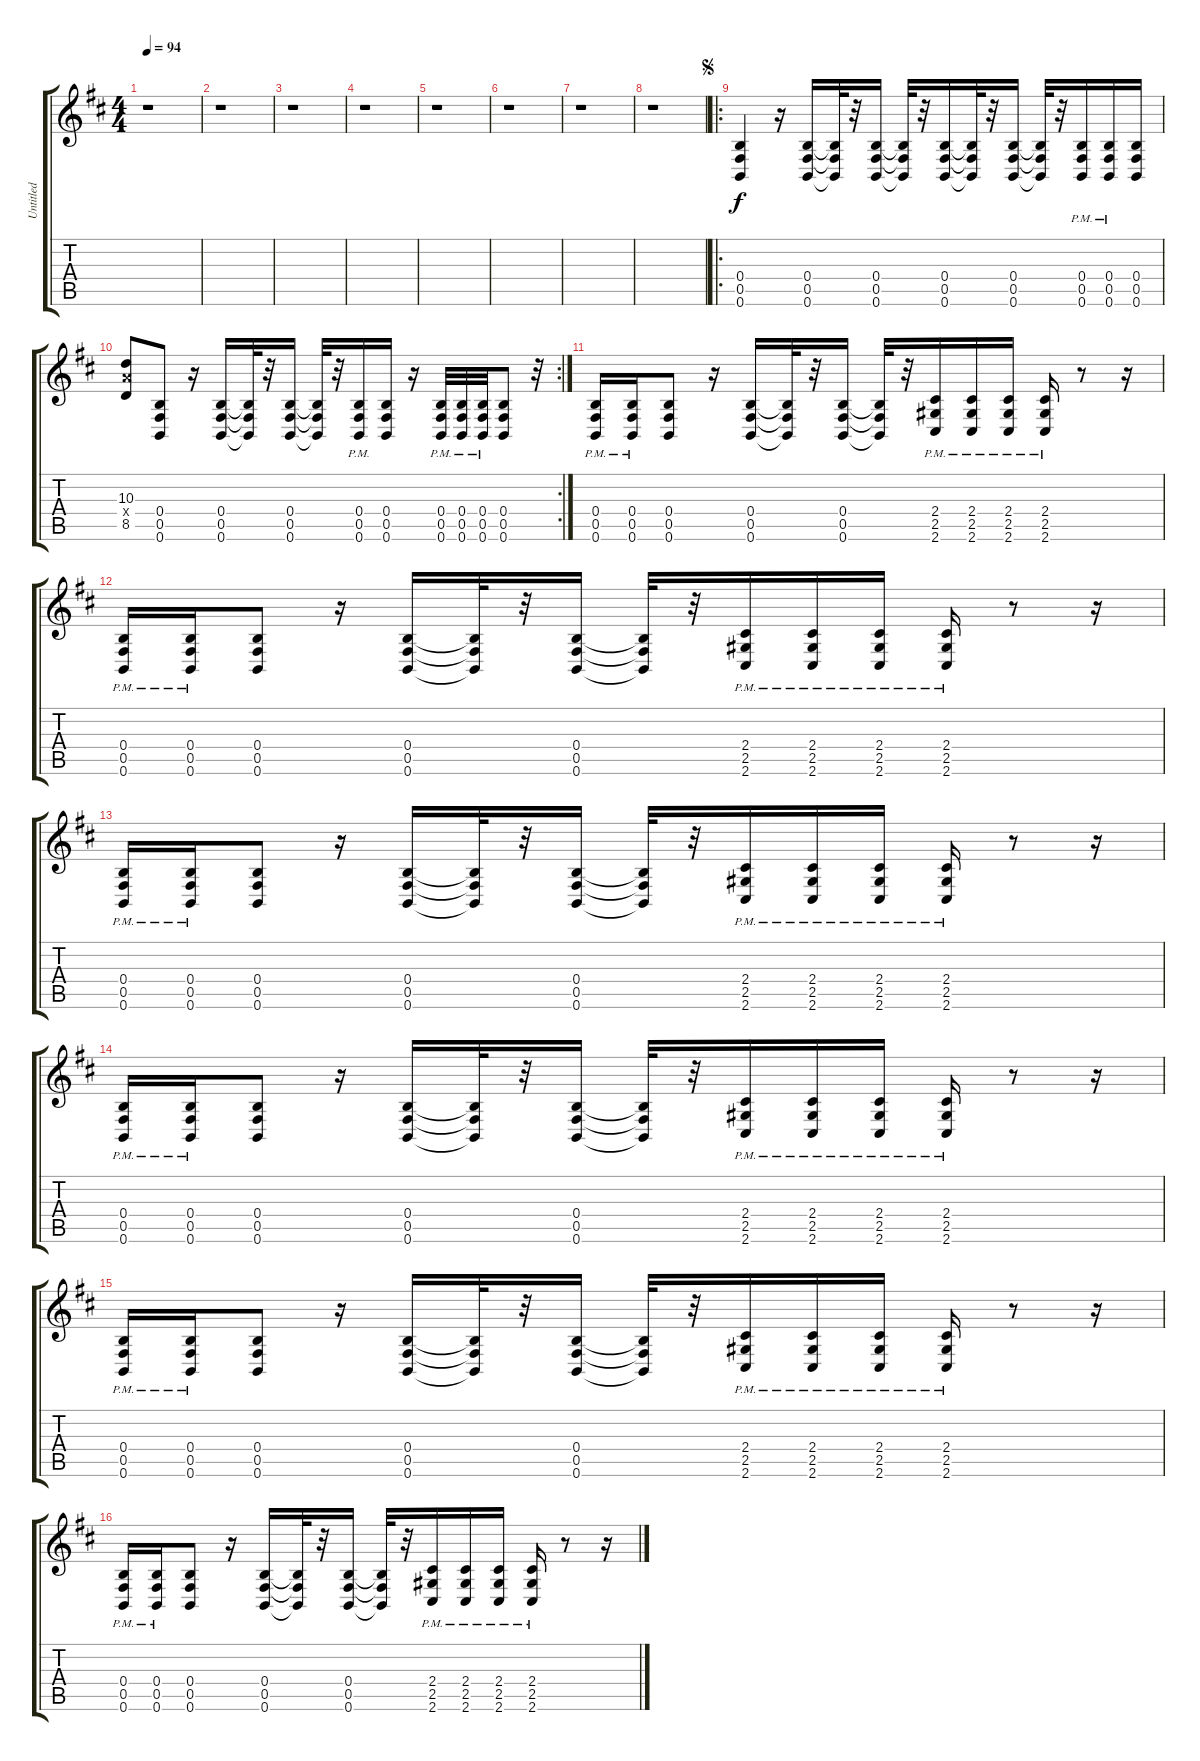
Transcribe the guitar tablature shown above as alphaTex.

\track ("Untitled" "Untitled") {instrument distortionguitar}
\staff {score tabs}
\tuning (Db4 Ab3 E3 B2 Gb2 B1) {hide}
\ts (4 4)
\tempo 94
\clef g2
\ks d
r.1{dy f instrument distortionguitar} |
r.1 |
r.1 |
r.1 |
r.1 |
r.1 |
r.1 |
r.1 |
\ro
\jump segno
(0.4 0.5 0.6).4 r.16 (0.4 0.5 0.6).16 (0.4{t} 0.5{t} 0.6{t}).32 r.32 (0.4 0.5 0.6).16 (0.4{t} 0.5{t} 0.6{t}).32 r.32 (0.4 0.5 0.6).16 (0.4{t} 0.5{t} 0.6{t}).32 r.32 (0.4 0.5 0.6).16 (0.4{t} 0.5{t} 0.6{t}).32 r.32 (0.4{pm} 0.5{pm} 0.6{pm}).16 (0.4{pm} 0.5{pm} 0.6{pm}).16 (0.4 0.5 0.6).16 |
\rc 2
(10.3 10.4{x} 8.5).8 (0.4 0.5 0.6).8 r.16 (0.4 0.5 0.6).16 (0.4{t} 0.5{t} 0.6{t}).32 r.32 (0.4 0.5 0.6).16 (0.4{t} 0.5{t} 0.6{t}).32 r.32 (0.4{pm} 0.5{pm} 0.6{pm}).16 (0.4 0.5 0.6).16 r.16 (0.4{pm} 0.5{pm} 0.6{pm}).32 (0.4{pm} 0.5{pm} 0.6{pm}).32 (0.4{pm} 0.5{pm} 0.6{pm}).32 (0.4 0.5 0.6).8 r.32 |
(0.4{pm} 0.5{pm} 0.6{pm}).16 (0.4{pm} 0.5{pm} 0.6{pm}).16 (0.4 0.5 0.6).8 r.16 (0.4 0.5 0.6).16 (0.4{t} 0.5{t} 0.6{t}).32 r.32 (0.4 0.5 0.6).16 (0.4{t} 0.5{t} 0.6{t}).32 r.32 (2.4{pm} 2.5{pm} 2.6{pm}).16 (2.4{pm} 2.5{pm} 2.6{pm}).16 (2.4{pm} 2.5{pm} 2.6{pm}).16 (2.4{pm} 2.5{pm} 2.6{pm}).16 r.8 r.16 |
(0.4{pm} 0.5{pm} 0.6{pm}).16 (0.4{pm} 0.5{pm} 0.6{pm}).16 (0.4 0.5 0.6).8 r.16 (0.4 0.5 0.6).16 (0.4{t} 0.5{t} 0.6{t}).32 r.32 (0.4 0.5 0.6).16 (0.4{t} 0.5{t} 0.6{t}).32 r.32 (2.4{pm} 2.5{pm} 2.6{pm}).16 (2.4{pm} 2.5{pm} 2.6{pm}).16 (2.4{pm} 2.5{pm} 2.6{pm}).16 (2.4{pm} 2.5{pm} 2.6{pm}).16 r.8 r.16 |
(0.4{pm} 0.5{pm} 0.6{pm}).16 (0.4{pm} 0.5{pm} 0.6{pm}).16 (0.4 0.5 0.6).8 r.16 (0.4 0.5 0.6).16 (0.4{t} 0.5{t} 0.6{t}).32 r.32 (0.4 0.5 0.6).16 (0.4{t} 0.5{t} 0.6{t}).32 r.32 (2.4{pm} 2.5{pm} 2.6{pm}).16 (2.4{pm} 2.5{pm} 2.6{pm}).16 (2.4{pm} 2.5{pm} 2.6{pm}).16 (2.4{pm} 2.5{pm} 2.6{pm}).16 r.8 r.16 |
(0.4{pm} 0.5{pm} 0.6{pm}).16 (0.4{pm} 0.5{pm} 0.6{pm}).16 (0.4 0.5 0.6).8 r.16 (0.4 0.5 0.6).16 (0.4{t} 0.5{t} 0.6{t}).32 r.32 (0.4 0.5 0.6).16 (0.4{t} 0.5{t} 0.6{t}).32 r.32 (2.4{pm} 2.5{pm} 2.6{pm}).16 (2.4{pm} 2.5{pm} 2.6{pm}).16 (2.4{pm} 2.5{pm} 2.6{pm}).16 (2.4{pm} 2.5{pm} 2.6{pm}).16 r.8 r.16 |
(0.4{pm} 0.5{pm} 0.6{pm}).16 (0.4{pm} 0.5{pm} 0.6{pm}).16 (0.4 0.5 0.6).8 r.16 (0.4 0.5 0.6).16 (0.4{t} 0.5{t} 0.6{t}).32 r.32 (0.4 0.5 0.6).16 (0.4{t} 0.5{t} 0.6{t}).32 r.32 (2.4{pm} 2.5{pm} 2.6{pm}).16 (2.4{pm} 2.5{pm} 2.6{pm}).16 (2.4{pm} 2.5{pm} 2.6{pm}).16 (2.4{pm} 2.5{pm} 2.6{pm}).16 r.8 r.16 |
(0.4{pm} 0.5{pm} 0.6{pm}).16 (0.4{pm} 0.5{pm} 0.6{pm}).16 (0.4 0.5 0.6).8 r.16 (0.4 0.5 0.6).16 (0.4{t} 0.5{t} 0.6{t}).32 r.32 (0.4 0.5 0.6).16 (0.4{t} 0.5{t} 0.6{t}).32 r.32 (2.4{pm} 2.5{pm} 2.6{pm}).16 (2.4{pm} 2.5{pm} 2.6{pm}).16 (2.4{pm} 2.5{pm} 2.6{pm}).16 (2.4{pm} 2.5{pm} 2.6{pm}).16 r.8 r.16
